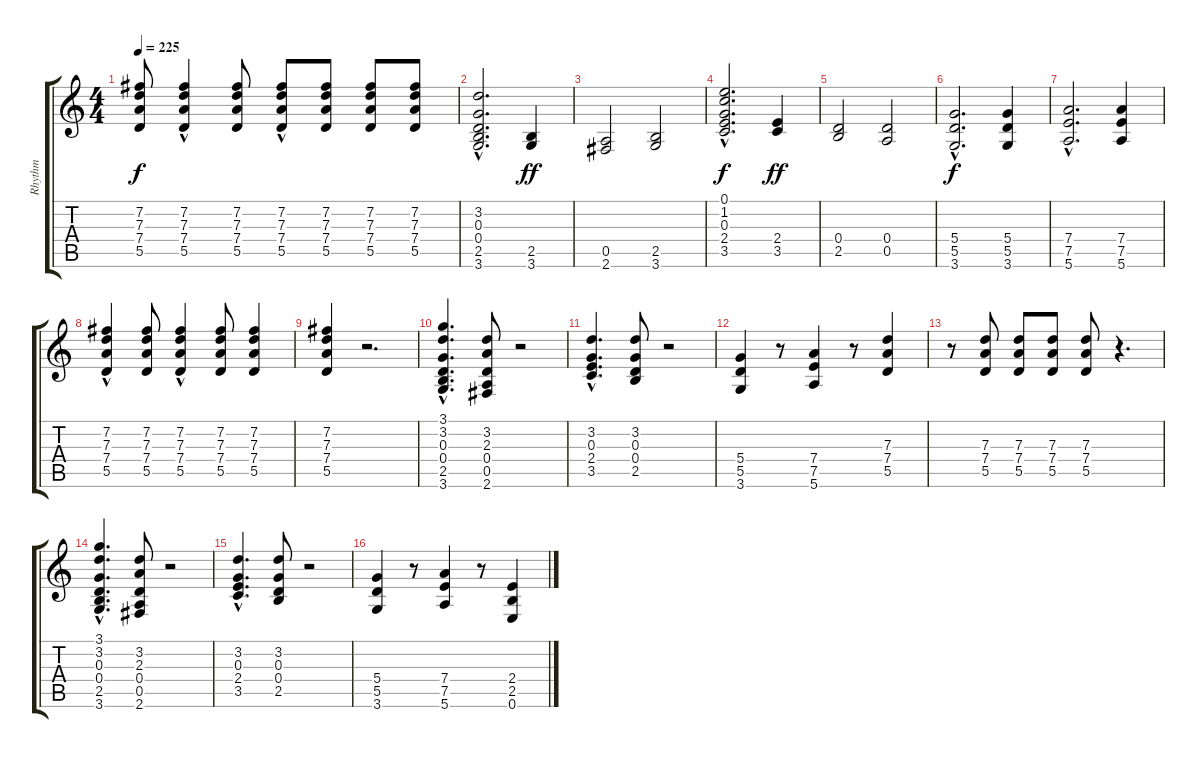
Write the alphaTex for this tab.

\track ("Rhythm" "Rhythm") {instrument overdrivenguitar}
\staff {score tabs}
\tuning (E4 B3 G3 D3 A2 E2) {hide}
\ts (4 4)
\tempo 225
\clef g2
\ks c
(7.2 7.3 7.4 5.5).8{dy f} (7.2 7.3 7.4 5.5{hac}).4 (7.2 7.3 7.4 5.5).8 (7.2 7.3 7.4 5.5{hac}).8 (7.2 7.3 7.4 5.5).8 (7.2 7.3 7.4 5.5).8 (7.2 7.3 7.4 5.5).8 |
(3.2 0.3 0.4 2.5 3.6{hac}).2{d} (2.5 3.6).4{dy ff} |
(0.5 2.6).2 (2.5 3.6).2 |
(0.1 1.2{hac} 0.3 2.4{hac} 3.5{hac}).2{d dy f} (2.4 3.5).4{dy ff} |
(0.4 2.5).2 (0.4 0.5).2 |
(5.4{hac} 5.5{hac} 3.6{hac}).2{d dy f} (5.4 5.5 3.6).4 |
(7.4{hac} 7.5{hac} 5.6{hac}).2{d} (7.4 7.5 5.6).4 |
(7.2 7.3 7.4 5.5{hac}).4 (7.2 7.3 7.4 5.5).8 (7.2 7.3 7.4 5.5{hac}).4 (7.2 7.3 7.4 5.5).8 (7.2 7.3 7.4 5.5).4 |
(7.2 7.3 7.4 5.5).4 r.2{d} |
(3.1{hac} 3.2{hac} 0.3{hac} 0.4{hac} 2.5{hac} 3.6{hac}).4{d} (3.2 2.3 0.4 0.5 2.6).8 r.2 |
(3.2{hac} 0.3{hac} 2.4{hac} 3.5{hac}).4{d} (3.2 0.3 0.4 2.5).8 r.2 |
(5.4 5.5 3.6).4 r.8 (7.4 7.5 5.6).4 r.8 (7.3 7.4 5.5).4 |
r.8 (7.3 7.4 5.5).8 (7.3 7.4 5.5).8 (7.3 7.4 5.5).8 (7.3 7.4 5.5).8 r.4{d} |
(3.1{hac} 3.2{hac} 0.3{hac} 0.4{hac} 2.5{hac} 3.6{hac}).4{d} (3.2 2.3 0.4 0.5 2.6).8 r.2 |
(3.2{hac} 0.3{hac} 2.4{hac} 3.5{hac}).4{d} (3.2 0.3 0.4 2.5).8 r.2 |
(5.4 5.5 3.6).4 r.8 (7.4 7.5 5.6).4 r.8 (2.4 2.5 0.6).4
